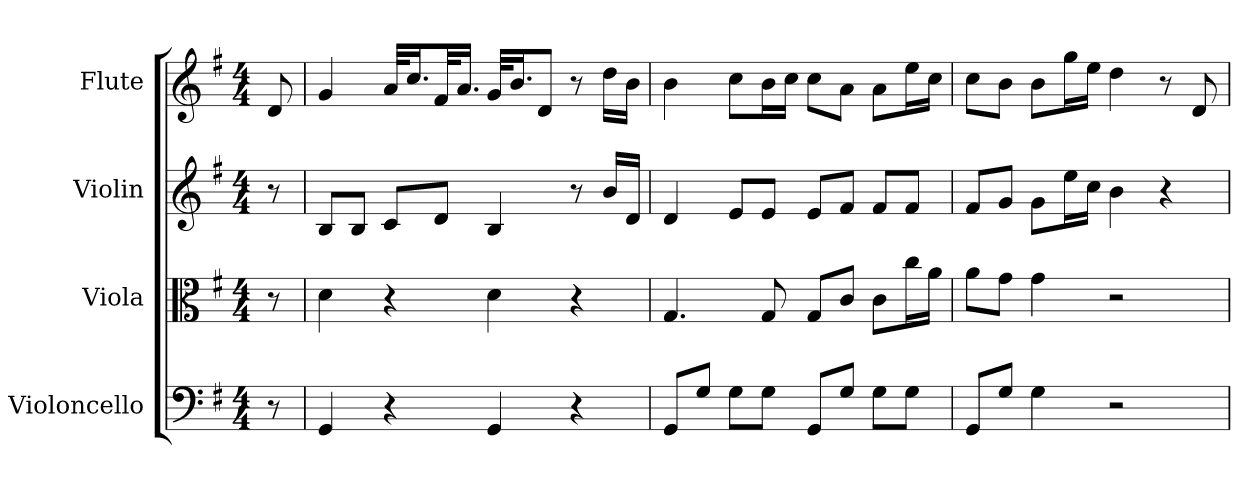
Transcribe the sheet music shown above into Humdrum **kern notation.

**kern	**kern	**kern	**kern
*part4	*part3	*part2	*part1
*staff4	*staff3	*staff2	*staff1
*I"Violoncello	*I"Viola	*I"Violin	*I"Flute
*I'Vc	*I'Vla	*I'Vln	*I'Fl
*clefF4	*clefC3	*	*
*k[f#]	*k[f#]	*k[f#]	*k[f#]
*G:	*G:	*G:	*G:
*M4/4	*M4/4	*M4/4	*M4/4
*MM114	*MM114	*MM114	*MM114
=	=	=	=
8r	8r	8r	8d
=1	=1	=1	=1
4GG	4d	8BL	4g
.	.	8BJ	.
4r	4r	8cL	32aKLL
.	.	.	16.ccJ
.	.	8dJ	32f#KL
.	.	.	16.aJJ
4GG	4d	4B	32gKLL
.	.	.	16.bJ
.	.	.	8dJ
4r	4r	8r	8r
.	.	16bLL	16ddLL
.	.	16dJJ	16bJJ
=2	=2	=2	=2
8GG/L	4.G	4d	4b
8G/J	.	.	.
8G\L	.	8eL	8ccL
8G\J	8G	8eJ	16bL
.	.	.	16ccJJ
8GG/L	8G/L	8eL	8ccL
8G/J	8c/J	8f#J	8aJ
8G\L	8c\L	8f#L	8aL
8G\J	16cc\L	8f#J	16eeL
.	16a\JJ	.	16ccJJ
=3	=3	=3	=3
8GG/L	8a\L	8f#L	8ccL
8G/J	8g\J	8gJ	8bJ
4G	4g	8gL	8bL
.	.	16eeL	16ggL
.	.	16ccJJ	16eeJJ
2r	2r	4b	4dd
.	.	4r	8r
.	.	.	8d
=	=	=	=
*-	*-	*-	*-
